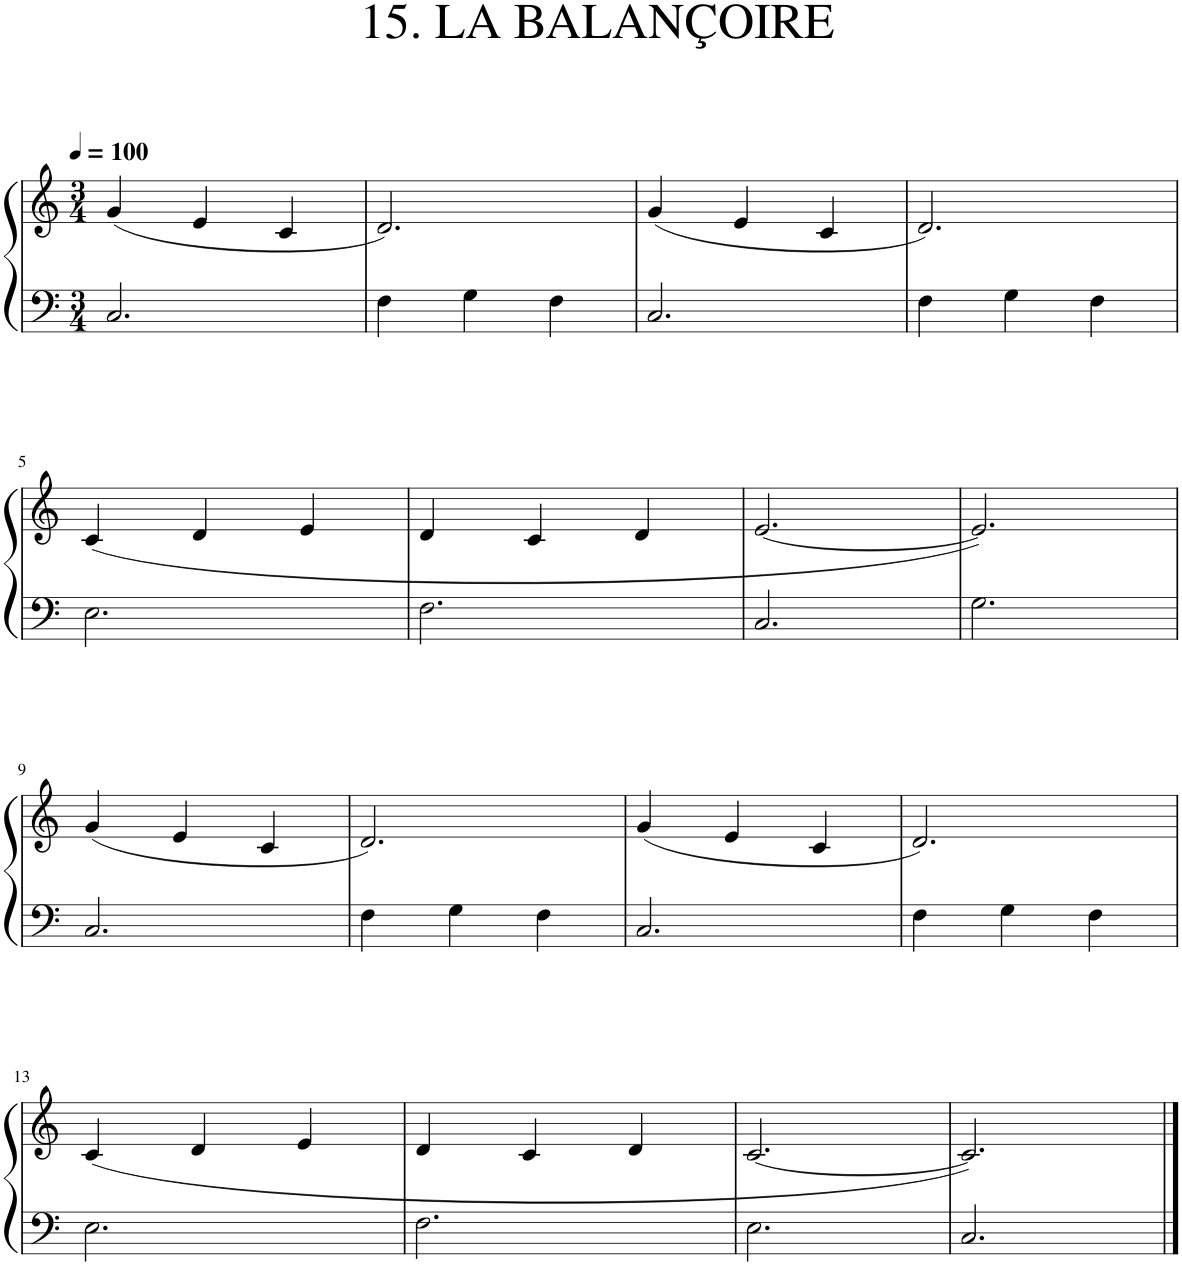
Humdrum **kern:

**kern	**kern
*part1	*part1
*staff2	*staff1
*I"Piano	*
*I'Pno.	*
*clefF4	*clefG2
*k[]	*k[]
*M3/4	*M3/4
*MM100	*MM100
=1	=1
2.C/	(4g/
.	4e/
.	4c/
=2	=2
4F\	2.d/)
4G\	.
4F\	.
=3	=3
2.C/	(4g/
.	4e/
.	4c/
=4	=4
4F\	2.d/)
4G\	.
4F\	.
!!LO:LB:g=z
=5	=5
2.E\	(4c/
.	4d/
.	4e/
=6	=6
2.F\	4d/
.	4c/
.	4d/
=7	=7
2.C/	[2.e/
=8	=8
2.G\	2.e/])
!!LO:LB:g=z
=9	=9
2.C/	(4g/
.	4e/
.	4c/
=10	=10
4F\	2.d/)
4G\	.
4F\	.
=11	=11
2.C/	(4g/
.	4e/
.	4c/
=12	=12
4F\	2.d/)
4G\	.
4F\	.
!!LO:LB:g=z
=13	=13
2.E\	(4c/
.	4d/
.	4e/
=14	=14
2.F\	4d/
.	4c/
.	4d/
=15	=15
2.E\	[2.c/
=16	=16
2.C/	2.c/])
==	==
*-	*-
